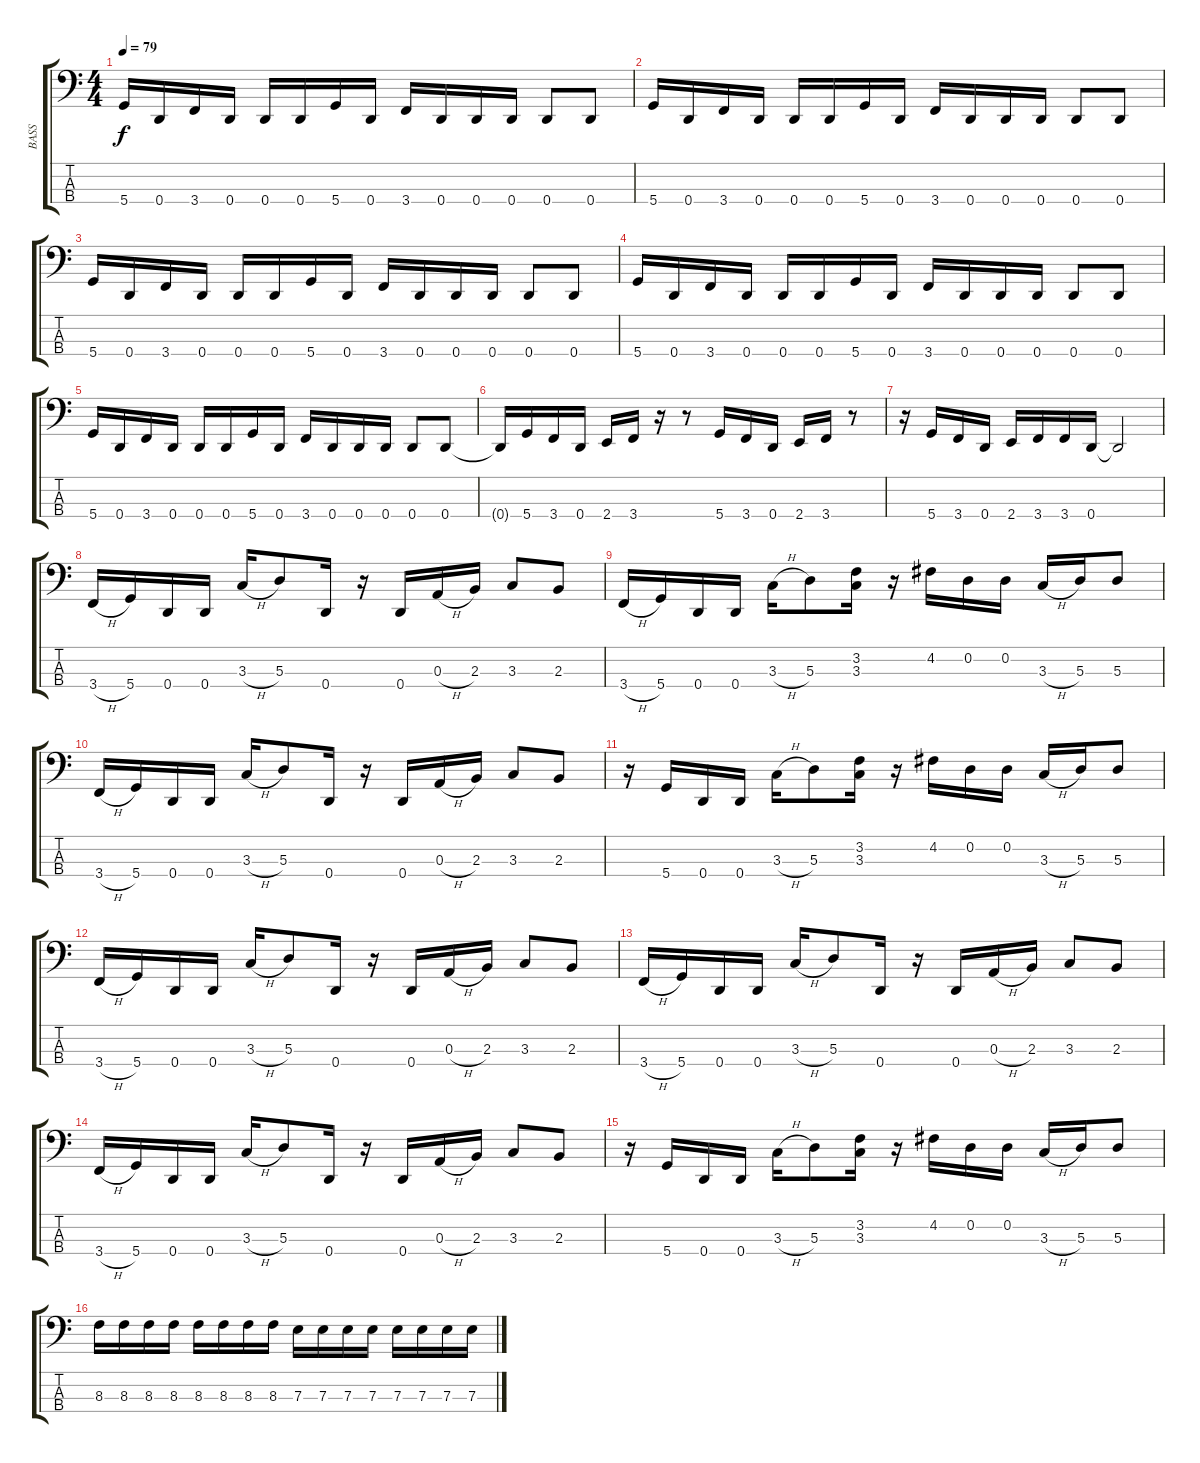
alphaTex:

\track ("BASS" "BASS") {instrument electricbassfinger}
\staff {score tabs}
\tuning (G2 D2 A1 D1) {hide}
\ts (4 4)
\tempo 79
\clef f4
\ks c
5.4.16{dy f} 0.4.16 3.4.16 0.4.16 0.4.16 0.4.16 5.4.16 0.4.16 3.4.16 0.4.16 0.4.16 0.4.16 0.4.8 0.4.8 |
5.4.16 0.4.16 3.4.16 0.4.16 0.4.16 0.4.16 5.4.16 0.4.16 3.4.16 0.4.16 0.4.16 0.4.16 0.4.8 0.4.8 |
5.4.16 0.4.16 3.4.16 0.4.16 0.4.16 0.4.16 5.4.16 0.4.16 3.4.16 0.4.16 0.4.16 0.4.16 0.4.8 0.4.8 |
5.4.16 0.4.16 3.4.16 0.4.16 0.4.16 0.4.16 5.4.16 0.4.16 3.4.16 0.4.16 0.4.16 0.4.16 0.4.8 0.4.8 |
5.4.16 0.4.16 3.4.16 0.4.16 0.4.16 0.4.16 5.4.16 0.4.16 3.4.16 0.4.16 0.4.16 0.4.16 0.4.8 0.4.8 |
0.4{t}.16 5.4.16 3.4.16 0.4.16 2.4.16 3.4.16 r.16 r.8 5.4.16 3.4.16 0.4.16 2.4.16 3.4.16 r.8 |
r.16 5.4.16 3.4.16 0.4.16 2.4.16 3.4.16 3.4.16 0.4.16 0.4{t}.2 |
3.4{h}.16 5.4.16 0.4.16 0.4.16 3.3{h}.16 5.3.8 0.4.16 r.16 0.4.16 0.3{h}.16 2.3.16 3.3.8 2.3.8 |
3.4{h}.16 5.4.16 0.4.16 0.4.16 3.3{h}.16 5.3.8 (3.2 3.3).16 r.16 4.2.16 0.2.16 0.2.16 3.3{h}.16 5.3.16 5.3.8 |
3.4{h}.16 5.4.16 0.4.16 0.4.16 3.3{h}.16 5.3.8 0.4.16 r.16 0.4.16 0.3{h}.16 2.3.16 3.3.8 2.3.8 |
r.16 5.4.16 0.4.16 0.4.16 3.3{h}.16 5.3.8 (3.2 3.3).16 r.16 4.2.16 0.2.16 0.2.16 3.3{h}.16 5.3.16 5.3.8 |
3.4{h}.16 5.4.16 0.4.16 0.4.16 3.3{h}.16 5.3.8 0.4.16 r.16 0.4.16 0.3{h}.16 2.3.16 3.3.8 2.3.8 |
3.4{h}.16 5.4.16 0.4.16 0.4.16 3.3{h}.16 5.3.8 0.4.16 r.16 0.4.16 0.3{h}.16 2.3.16 3.3.8 2.3.8 |
3.4{h}.16 5.4.16 0.4.16 0.4.16 3.3{h}.16 5.3.8 0.4.16 r.16 0.4.16 0.3{h}.16 2.3.16 3.3.8 2.3.8 |
r.16 5.4.16 0.4.16 0.4.16 3.3{h}.16 5.3.8 (3.2 3.3).16 r.16 4.2.16 0.2.16 0.2.16 3.3{h}.16 5.3.16 5.3.8 |
8.3.16 8.3.16 8.3.16 8.3.16 8.3.16 8.3.16 8.3.16 8.3.16 7.3.16 7.3.16 7.3.16 7.3.16 7.3.16 7.3.16 7.3.16 7.3.16
